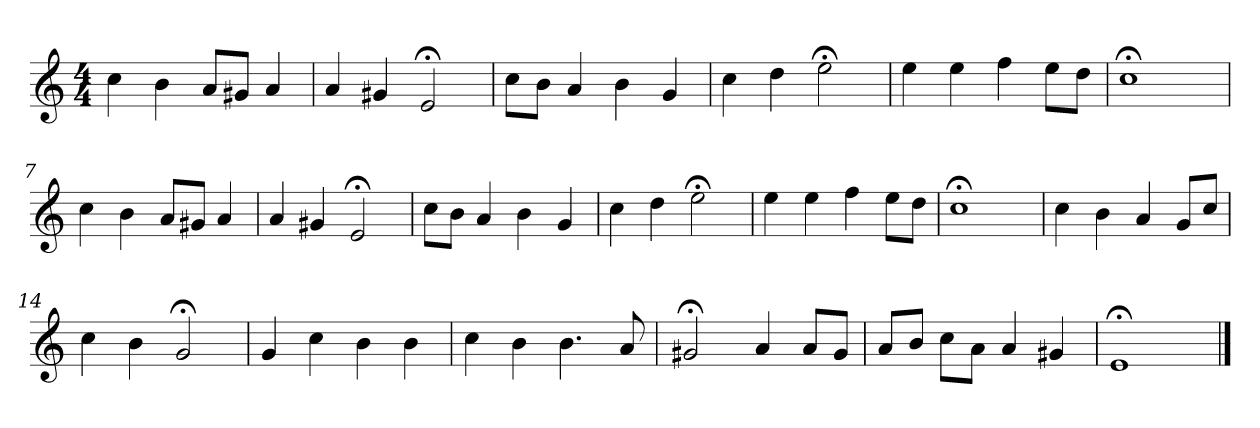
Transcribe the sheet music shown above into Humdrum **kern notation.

**kern
*part1
*staff1
*clefG2
*k[]
*C:
*M4/4
=1
4cc
4b
8a/L
8g#X/J
4a
=2
4a
4g#X
2e;<
=3
8cc\L
8b\J
4a
4b
4g
=4
4cc
4dd
2ee;<
=5
4ee
4ee
4ff
8ee\L
8dd\J
=6
1cc;<
=7
4cc
4b
8a/L
8g#X/J
4a
=8
4a
4g#X
2e;<
=9
8cc\L
8b\J
4a
4b
4g
=10
4cc
4dd
2ee;<
=11
4ee
4ee
4ff
8ee\L
8dd\J
=12
1cc;<
=13
4cc
4b
4a
8g/L
8cc/J
=14
4cc
4b
2g;<
=15
4g
4cc
4b
4b
=16
4cc
4b
4.b
8a
=17
2g#X;<
4a
8a/L
8g#/J
=18
8a/L
8b/J
8cc\L
8a\J
4a
4g#X
=19
1e;<
==
*-
